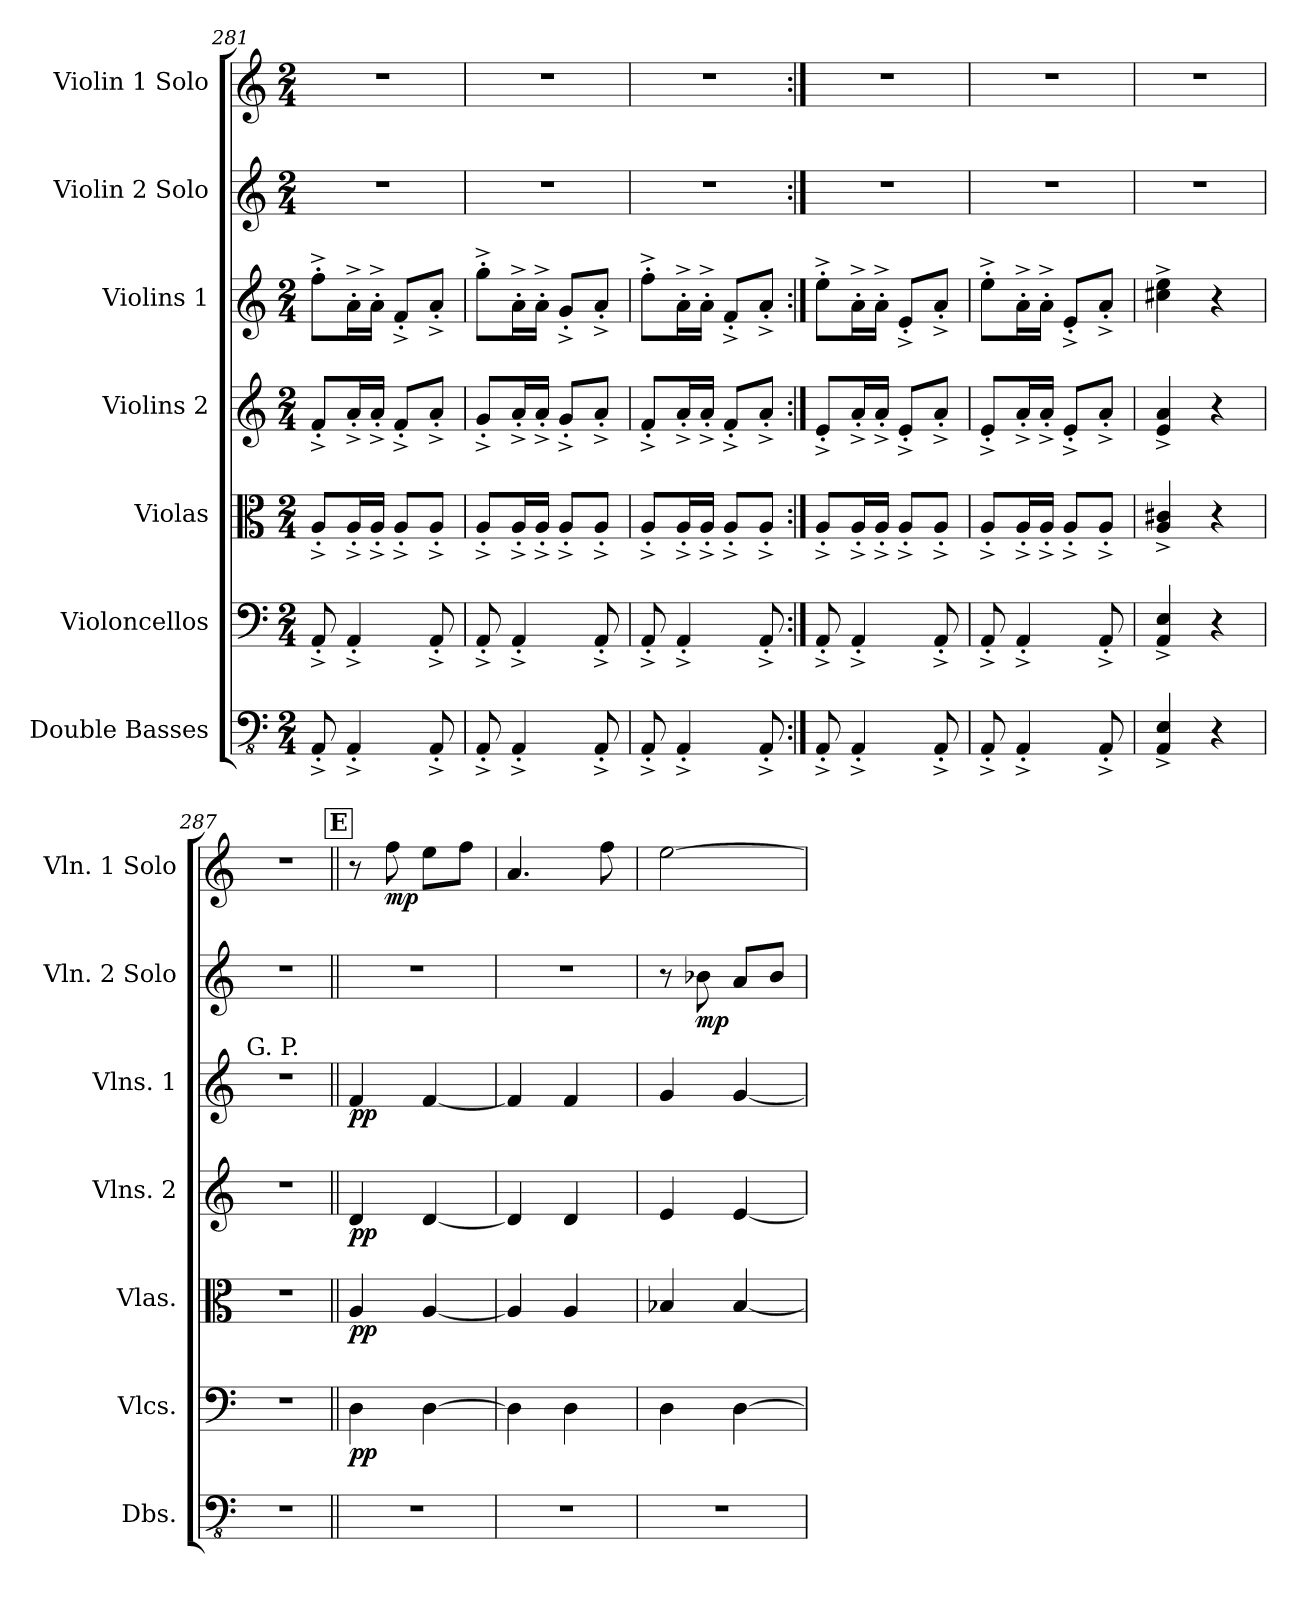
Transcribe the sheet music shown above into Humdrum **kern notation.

**kern	**kern	**dynam	**kern	**dynam	**kern	**dynam	**kern	**dynam	**kern	**dynam	**kern	**dynam
*part7	*part6	*part6	*part5	*part5	*part4	*part4	*part3	*part3	*part2	*part2	*part1	*part1
*staff7	*staff6	*staff6	*staff5	*staff5	*staff4	*staff4	*staff3	*staff3	*staff2	*staff2	*staff1	*staff1
*I"Double Basses	*I"Violoncellos	*	*I"Violas	*	*I"Violins 2	*	*I"Violins 1	*	*I"Violin 2 Solo	*	*I"Violin 1 Solo	*
*I'Dbs.	*I'Vlcs.	*	*I'Vlas.	*	*I'Vlns. 2	*	*I'Vlns. 1	*	*I'Vln. 2 Solo	*	*I'Vln. 1 Solo	*
*clefFv4	*clefF4	*	*clefC3	*	*clefG2	*	*clefG2	*	*clefG2	*	*clefG2	*
*k[]	*k[]	*	*k[]	*	*k[]	*	*k[]	*	*k[]	*	*k[]	*
*M2/4	*M2/4	*	*M2/4	*	*M2/4	*	*M2/4	*	*M2/4	*	*M2/4	*
=281	=281	=281	=281	=281	=281	=281	=281	=281	=281	=281	=281	=281
8AAA'^/	8AA'^/	.	8A'^/L	.	8f'^/L	.	8ff'^\L	.	2r	.	2r	.
4AAA'^/	4AA'^/	.	16A'^/L	.	16a'^/L	.	16a'^\L	.	.	.	.	.
.	.	.	16A'^/JJ	.	16a'^/JJ	.	16a'^\JJ	.	.	.	.	.
.	.	.	8A'^/L	.	8f'^/L	.	8f'^/L	.	.	.	.	.
8AAA'^/	8AA'^/	.	8A'^/J	.	8a'^/J	.	8a'^/J	.	.	.	.	.
=282	=282	=282	=282	=282	=282	=282	=282	=282	=282	=282	=282	=282
8AAA'^/	8AA'^/	.	8A'^/L	.	8g'^/L	.	8gg'^\L	.	2r	.	2r	.
4AAA'^/	4AA'^/	.	16A'^/L	.	16a'^/L	.	16a'^\L	.	.	.	.	.
.	.	.	16A'^/JJ	.	16a'^/JJ	.	16a'^\JJ	.	.	.	.	.
.	.	.	8A'^/L	.	8g'^/L	.	8g'^/L	.	.	.	.	.
8AAA'^/	8AA'^/	.	8A'^/J	.	8a'^/J	.	8a'^/J	.	.	.	.	.
=283	=283	=283	=283	=283	=283	=283	=283	=283	=283	=283	=283	=283
8AAA'^/	8AA'^/	.	8A'^/L	.	8f'^/L	.	8ff'^\L	.	2r	.	2r	.
4AAA'^/	4AA'^/	.	16A'^/L	.	16a'^/L	.	16a'^\L	.	.	.	.	.
.	.	.	16A'^/JJ	.	16a'^/JJ	.	16a'^\JJ	.	.	.	.	.
.	.	.	8A'^/L	.	8f'^/L	.	8f'^/L	.	.	.	.	.
8AAA'^/	8AA'^/	.	8A'^/J	.	8a'^/J	.	8a'^/J	.	.	.	.	.
=284:|!	=284:|!	=284:|!	=284:|!	=284:|!	=284:|!	=284:|!	=284:|!	=284:|!	=284:|!	=284:|!	=284:|!	=284:|!
8AAA'^/	8AA'^/	.	8A'^/L	.	8e'^/L	.	8ee'^\L	.	2r	.	2r	.
4AAA'^/	4AA'^/	.	16A'^/L	.	16a'^/L	.	16a'^\L	.	.	.	.	.
.	.	.	16A'^/JJ	.	16a'^/JJ	.	16a'^\JJ	.	.	.	.	.
.	.	.	8A'^/L	.	8e'^/L	.	8e'^/L	.	.	.	.	.
8AAA'^/	8AA'^/	.	8A'^/J	.	8a'^/J	.	8a'^/J	.	.	.	.	.
=285	=285	=285	=285	=285	=285	=285	=285	=285	=285	=285	=285	=285
8AAA'^/	8AA'^/	.	8A'^/L	.	8e'^/L	.	8ee'^\L	.	2r	.	2r	.
4AAA'^/	4AA'^/	.	16A'^/L	.	16a'^/L	.	16a'^\L	.	.	.	.	.
.	.	.	16A'^/JJ	.	16a'^/JJ	.	16a'^\JJ	.	.	.	.	.
.	.	.	8A'^/L	.	8e'^/L	.	8e'^/L	.	.	.	.	.
8AAA'^/	8AA'^/	.	8A'^/J	.	8a'^/J	.	8a'^/J	.	.	.	.	.
=286	=286	=286	=286	=286	=286	=286	=286	=286	=286	=286	=286	=286
4AAA/^ 4EE/^	4AA/^ 4E/^	.	4A/^ 4c#X/^	.	4e/^ 4a/^	.	4cc#X\^ 4ee\^	.	2r	.	2r	.
4r	4r	.	4r	.	4r	.	4r	.	.	.	.	.
=287	=287	=287	=287	=287	=287	=287	=287	=287	=287	=287	=287	=287
!	!	!	!	!	!	!	!LO:TX:a:t=G. P.	!	!	!	!	!
2r	2r	.	2r	.	2r	.	2r	.	2r	.	2r	.
!!LO:PB:g=z
!!LO:REH:place=s1:a:B:fs=14:t=E
=288||	=288||	=288||	=288||	=288||	=288||	=288||	=288||	=288||	=288||	=288||	=288||	=288||
!	!	!LO:DY:b	!	!LO:DY:b	!	!LO:DY:b	!	!LO:DY:b	!	!	!	!
2r	4D\	pp	4A/	pp	4d/	pp	4f/	pp	2r	.	8r	.
!	!	!	!	!	!	!	!	!	!	!	!	!LO:DY:b
.	.	.	.	.	.	.	.	.	.	.	8ff\	mp
.	[4D\	.	[4A/	.	[4d/	.	[4f/	.	.	.	8ee\L	.
.	.	.	.	.	.	.	.	.	.	.	8ff\J	.
=289	=289	=289	=289	=289	=289	=289	=289	=289	=289	=289	=289	=289
2r	4D\]	.	4A/]	.	4d/]	.	4f/]	.	2r	.	4.a/	.
.	4D\	.	4A/	.	4d/	.	4f/	.	.	.	.	.
.	.	.	.	.	.	.	.	.	.	.	8ff\	.
=290	=290	=290	=290	=290	=290	=290	=290	=290	=290	=290	=290	=290
2r	4D\	.	4B-X/	.	4e/	.	4g/	.	8r	.	[2ee\	.
!	!	!	!	!	!	!	!	!	!	!LO:DY:b	!	!
.	.	.	.	.	.	.	.	.	8b-X\	mp	.	.
.	[4D\	.	[4B-/	.	[4e/	.	[4g/	.	8a/L	.	.	.
.	.	.	.	.	.	.	.	.	8b-/J	.	.	.
=	=	=	=	=	=	=	=	=	=	=	=	=
*-	*-	*-	*-	*-	*-	*-	*-	*-	*-	*-	*-	*-
